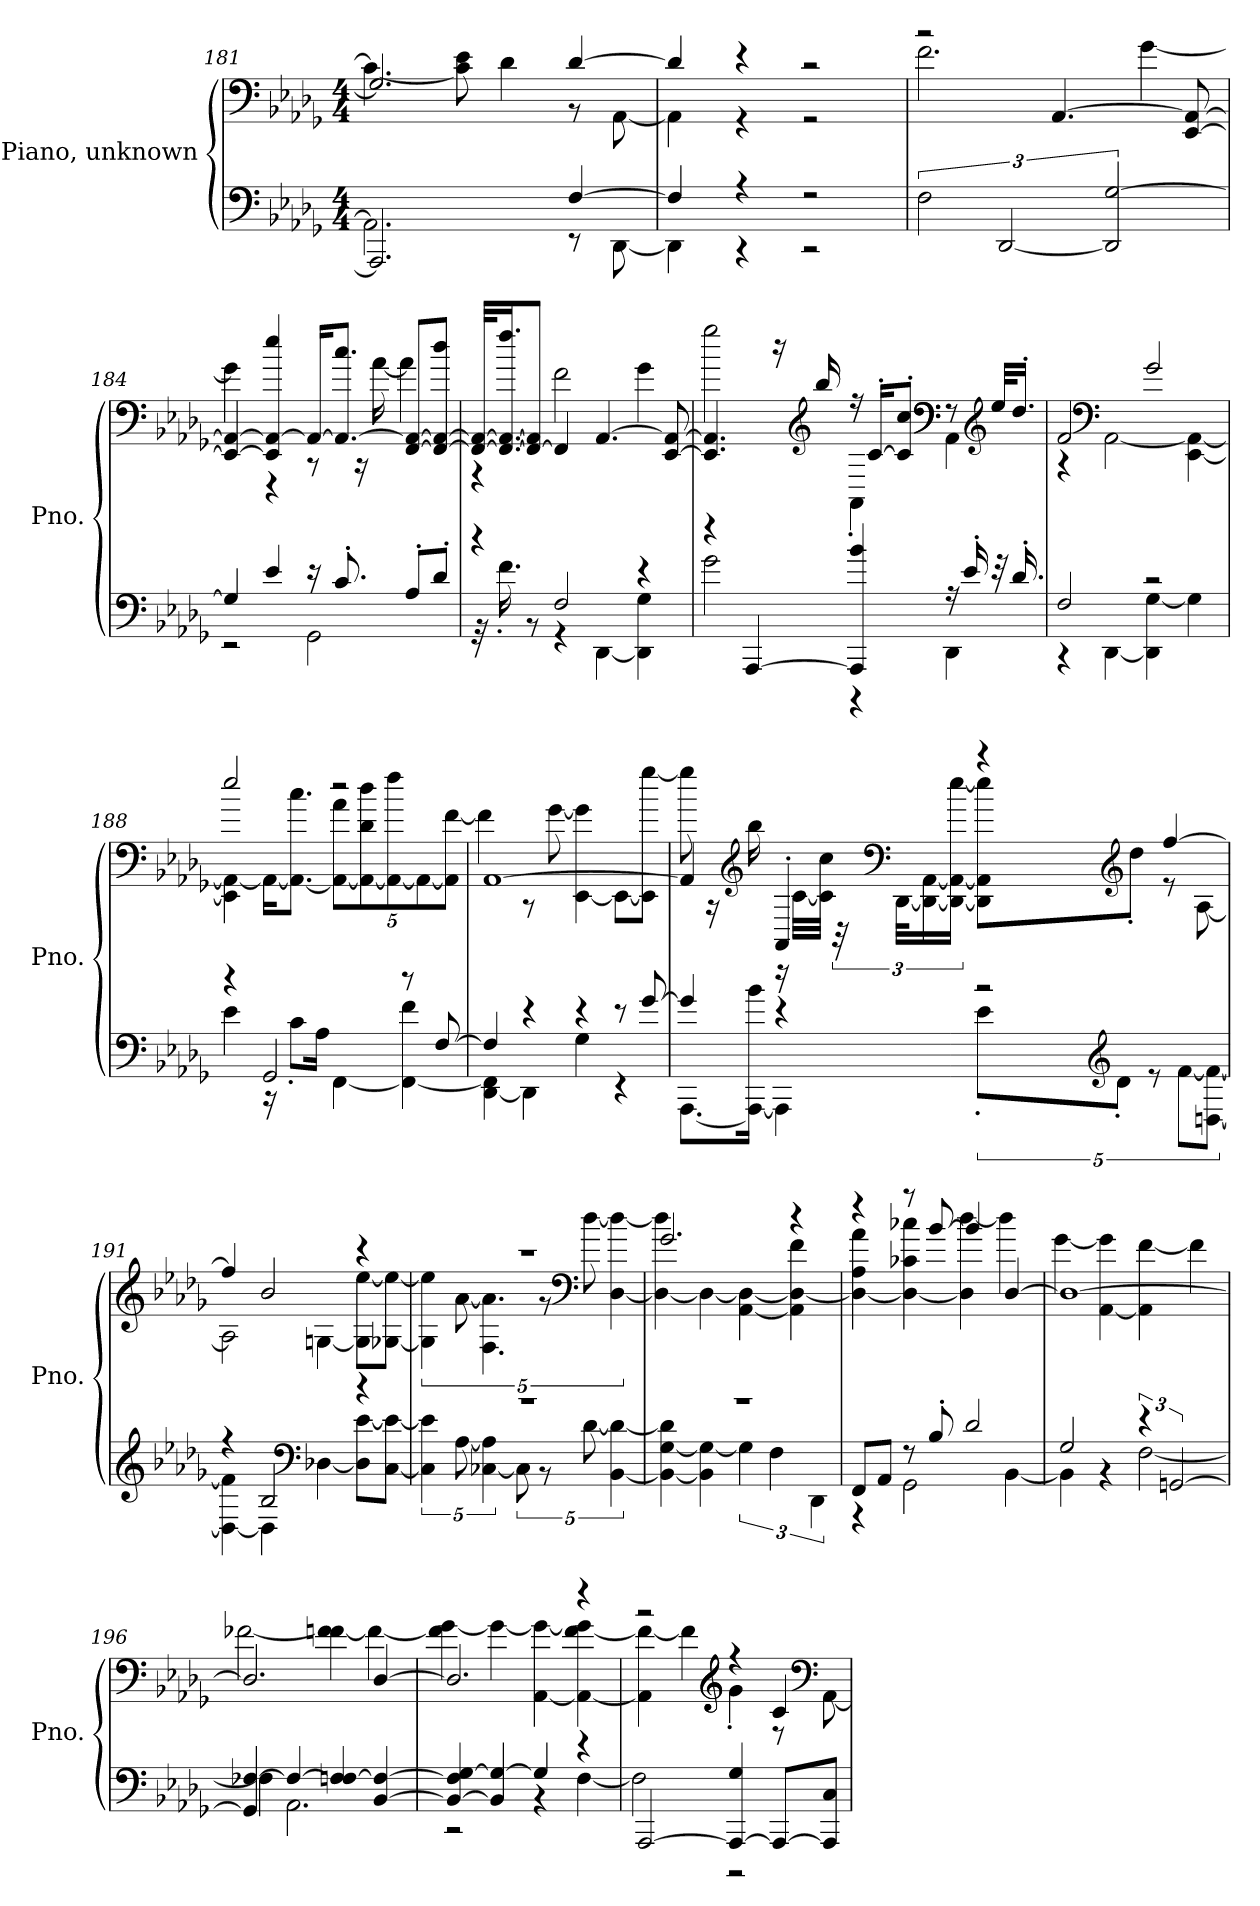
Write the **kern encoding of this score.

**kern	**kern
*part1	*part1
*staff2	*staff1
*I"Piano, unknown	*
*I'Pno.	*
*clefF4	*clefF4
*k[b-e-a-d-g-]	*k[b-e-a-d-g-]
*M4/4	*M4/4
=181	=181
*^	*^
2.AAA-/]	2.AA-\]	2.G-/]	4.c\_
.	.	.	8c\] 8e-\
.	.	.	4d-\
[4F/	8r	[4d-/	8r
.	[8DD-\	.	[8AA-\
=182	=182	=182	=182
4F/]	4DD-\]	4d-/]	4AA-\]
4r	4r	4r	4r
2r	2r	2r	2r
*v	*v	*	*
!!LO:PB:g=z	!!
=183	=183	=183
3F\	2r	2.f\
[3DD-/	.	.
.	[4.AA-/	.
3DD-/] [3G-/	.	.
.	.	[4g-\
.	[8EE-/ 8AA-/_	.
=184	=184	=184
*^	*	*
4G-/]	2r	4EE-/_ 4AA-/_	4g-\]
4e-/	.	4EE-/] 4AA-/_ 4ee-/	4r
16r	2GG-\	16AA-/KL_	8r
8.c'/	.	8.AA-/_ 8.cc/J	.
.	.	.	16r
.	.	.	[16a-\
8A-'/L	.	[8FF/ 8AA-/_L	4a-\]
8d-'/J	.	8FF/_ 8AA-/_ 8dd-/J	.
=185	=185	=185	=185
4r	32r	32FF/_ 32AA-/_KLL	4r
.	16.f'\	16.FF/_ 16.AA-/_ 16.ff/J	.
.	8r	8FF/_ 8AA-/]J	.
2F/	4r	4FF/]	2f\
.	[4DD-\	[4.AA-/	.
4r	4DD-\] 4G-\	.	4g-\
.	.	[8EE-/ 8AA-/_	.
!!LO:LB:g=z	!!
=186	=186	=186	=186
4r	2g-\	4.EE-/] 4.AA-/]	2gg-\
[4AAA-/	.	.	.
.	.	16r	.
*	*	*clefG2	*
.	.	16bb-/	.
4AAA-/] 4b-/	4r	16r	4AA-'\
.	.	[16c'/KL	.
.	.	8c/]' 8cc/'J	.
*	*	*clefF4	*
16r	4DD-\	8r	4AA-\
16e-'/	.	.	.
*	*	*clefG2	*
32r	.	32ee-/KLL	.
16.d-'/	.	16.dd-'/JJ	.
=187	=187	=187	=187
2F/	4r	2f/	4r
*	*	*clefF4	*
.	[4DD-\	.	[2AA-\
2r	4DD-\] [4G-\	2g-/	.
.	4G-\]	.	[4EE-\ 4AA-\_
=188	=188	=188	=188
4r	4e-\	2ee-/	4EE-\] 4AA-\_
2GG-/	16r	.	16AA-\KL_
.	8c'\L	.	8.AA-\_ 8.cc\J
.	16A-\Jk	.	.
*	*	*	*Xbrackettup
.	[4FF\	2r	10AA-\_ 10a-\L
.	.	.	10AA-\_ 10d-\ 10dd-\
.	.	.	10AA-\_ 10ff\
8r	4FF\_ 4f\	.	.
.	.	.	10AA-\_
[8F/	.	.	.
.	.	.	10AA-\] [10f\J
!!LO:LB:g=z	!!
=189	=189	=189	=189
4F/]	[4DD-\ 4FF\]	[1AA-	4f\]
4r	4DD-\]	.	8r
.	.	.	[8g-\
4r	4G-\	.	[4EE-\ 4g-\]
8r	4r	.	8EE-\L_
[8g-/	.	.	8EE-\] [8gg-\J
=190	=190	=190	=190
4g-/]	[8.AAA-\L	4AA-/]	8gg-\]
.	.	.	16r
*	*	*clefG2	*
.	16AAA-\_ 16b-\Jk	.	16bb-\
4r	4AAA-\]	4AA-'/	16r
.	.	.	[32c\LLL
.	.	.	32c\] 32cc\JJJ
*	*	*	*brackettup
.	.	.	48r
*	*	*clefF4	*
.	.	.	[48DD-\KLL
.	.	.	24DD-\_ [24AA-\
.	.	.	24DD-\_ 24AA-\_ [24ee-\JJ
2r	10e-'\L	4r	8DD-\] 8AA-\] 8ee-\]L
*clefG2	*	*	*
.	10d-'\J	.	.
*	*	*clefG2	*
.	.	.	8dd-'\J
.	10r	.	.
.	.	[4ff/	8r
.	[10f\L	.	.
.	.	.	[8A-\
.	[10Dn\ 10f\_J	.	.
!!LO:LB:g=z	!!
=191	=191	=191	=191
4r	4D\_ 4f\]	4ff/]	2A-\]
2B-/	4D\]	2b-/	.
*clefF4	*	*	*
.	[4D-X\	.	[4Gn\
4r	8D-\] [8e-\L	4r	8G\] [8ee-\L
.	[8C\ 8e-\_J	.	[8G-X\ 8ee-\_J
=192	=192	=192	=192
1r	5C\] 5e-\]	1r	5G-\] 5ee-\]
.	[10A-\	.	[10a-\
.	[5C-X\ 5A-\]	.	5.F\ 5.a-\]
.	10C-\]	.	.
.	10r	.	10r
*	*	*clefF4	*
.	[10d-\	.	[10dd-\
.	[5BB-\ 5d-\_	.	[5D-\ 5dd-\_
=193	=193	=193	=193
1r	4BB-\_ [4G-\ 4d-\]	2.g-/	4D-\_ 4dd-\]
.	4BB-\] 4G-\_	.	4D-\_
.	6G-\]	.	[4AA-\ 4D-\_
.	6F\	.	.
.	.	4r	4AA-\] 4D-\_ 4f\
.	6DD-\	.	.
=194	=194	=194	=194
8FF/L	4r	4r	4D-\_ 4A-\ 4a-\
8AA-/J	.	.	.
8r	2GG-\	8r	4D-\_ 4c-X\ 4cc-X\
8B-'/	.	[8b-/	.
2d-/	.	4b-/]	4D-\] [4dd-\
.	[4BB-\	[4D-/	4dd-\]
!!LO:LB:g=z	!!
=195	=195	=195	=195
2G-/	4BB-\]	1D-_	[4g-\
.	4r	.	[4AA-\ 4g-\]
6r	[2F\	.	4AA-\] [4f\
[3GGn/	.	.	.
.	.	.	4f\]
=196	=196	=196	=196
4GG/] [4F-X/	4F\]	2.D-/]	[2f-X\
4F-/_	2.AA-\	.	.
4F-/] [4Fn/	.	.	4f-\] [4fn\
[4BB-/ 4F/_	.	[4D-/	4f\_
=197	=197	=197	=197
4BB-/_ 4F/] [4G-/	2r	2.D-/]	4f\] [4g-\
4BB-/] 4G-/_	.	.	4g-\_
4G-/]	4r	.	[4AA-\ 4g-\_
4r	[4F\	4r	4AA-\_ [4f\ 4g-\]
=198	=198	=198	=198
[2AAA-/	2F\]	2r	4AA-\] 4f\_
.	.	.	4f\]
*	*	*clefG2	*
4AAA-/_ 4G-/	2r	4r	4g-'\
8AAA-/L_	.	4c/	8r
*	*	*clefF4	*
8AAA-/] 8C/J	.	.	[8AA-\
*v	*v	*	*
*	*v	*v
=	=
*-	*-
